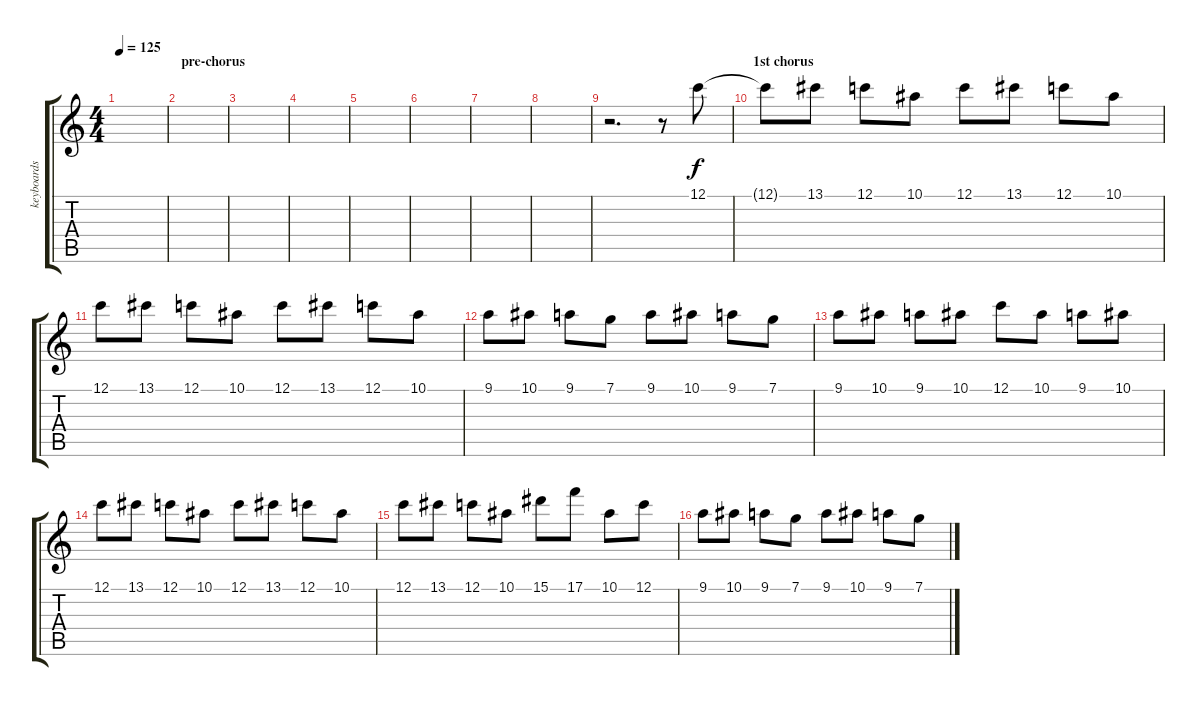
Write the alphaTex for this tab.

\track ("keyboards FX" "keyboards ") {instrument distortionguitar}
\staff {score tabs}
\tuning (C4 G3 Eb3 Bb2 F2 C2) {hide}
\ts (4 4)
\tempo 125
\clef g2
\ks c
|
\section ("" "pre-chorus")
|
|
|
|
|
|
|
r.2{d} r.8 12.1.8 |
\section ("" "1st chorus")
12.1{t}.8 13.1.8 12.1.8 10.1.8 12.1.8 13.1.8 12.1.8 10.1.8 |
12.1.8 13.1.8 12.1.8 10.1.8 12.1.8 13.1.8 12.1.8 10.1.8 |
9.1.8 10.1.8 9.1.8 7.1.8 9.1.8 10.1.8 9.1.8 7.1.8 |
9.1.8 10.1.8 9.1.8 10.1.8 12.1.8 10.1.8 9.1.8 10.1.8 |
12.1.8 13.1.8 12.1.8 10.1.8 12.1.8 13.1.8 12.1.8 10.1.8 |
12.1.8 13.1.8 12.1.8 10.1.8 15.1.8 17.1.8 10.1.8 12.1.8 |
9.1.8 10.1.8 9.1.8 7.1.8 9.1.8 10.1.8 9.1.8 7.1.8
